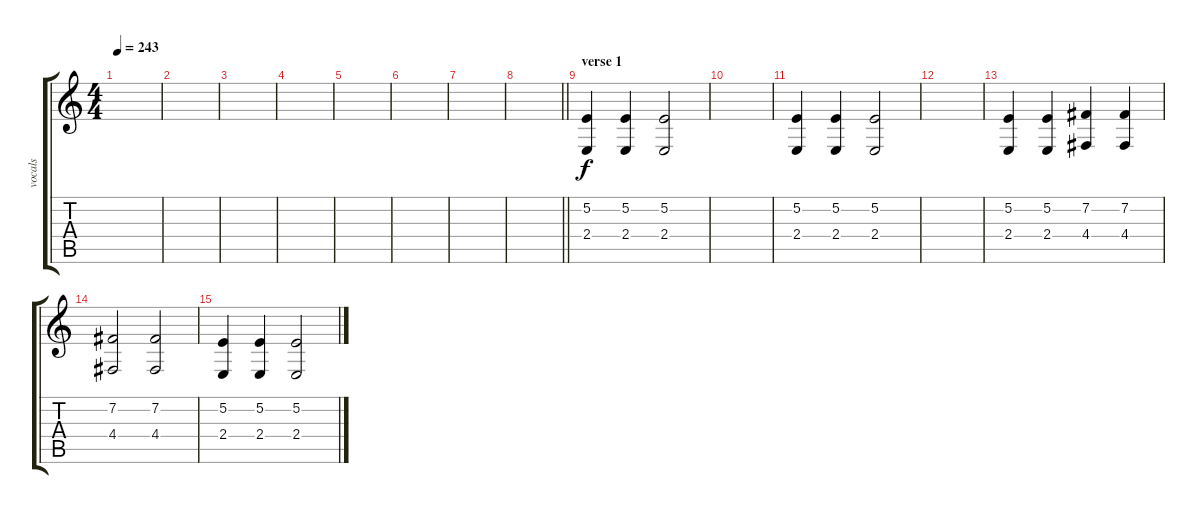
\track ("vocals" "vocals") {instrument brasssection}
\staff {score tabs}
\tuning (E4 B3 G3 D3 A2 E2) {hide}
\ts (4 4)
\tempo 243
\clef g2
\ks c
|
|
|
|
|
|
|
\barLineRight lightlight
|
\section ("" "verse 1")
(5.2 2.4).4 (5.2 2.4).4 (5.2 2.4).2 |
|
(5.2 2.4).4 (5.2 2.4).4 (5.2 2.4).2 |
|
(5.2 2.4).4 (5.2 2.4).4 (7.2 4.4).4 (7.2 4.4).4 |
(7.2 4.4).2 (7.2 4.4).2 |
(5.2 2.4).4 (5.2 2.4).4 (5.2 2.4).2
